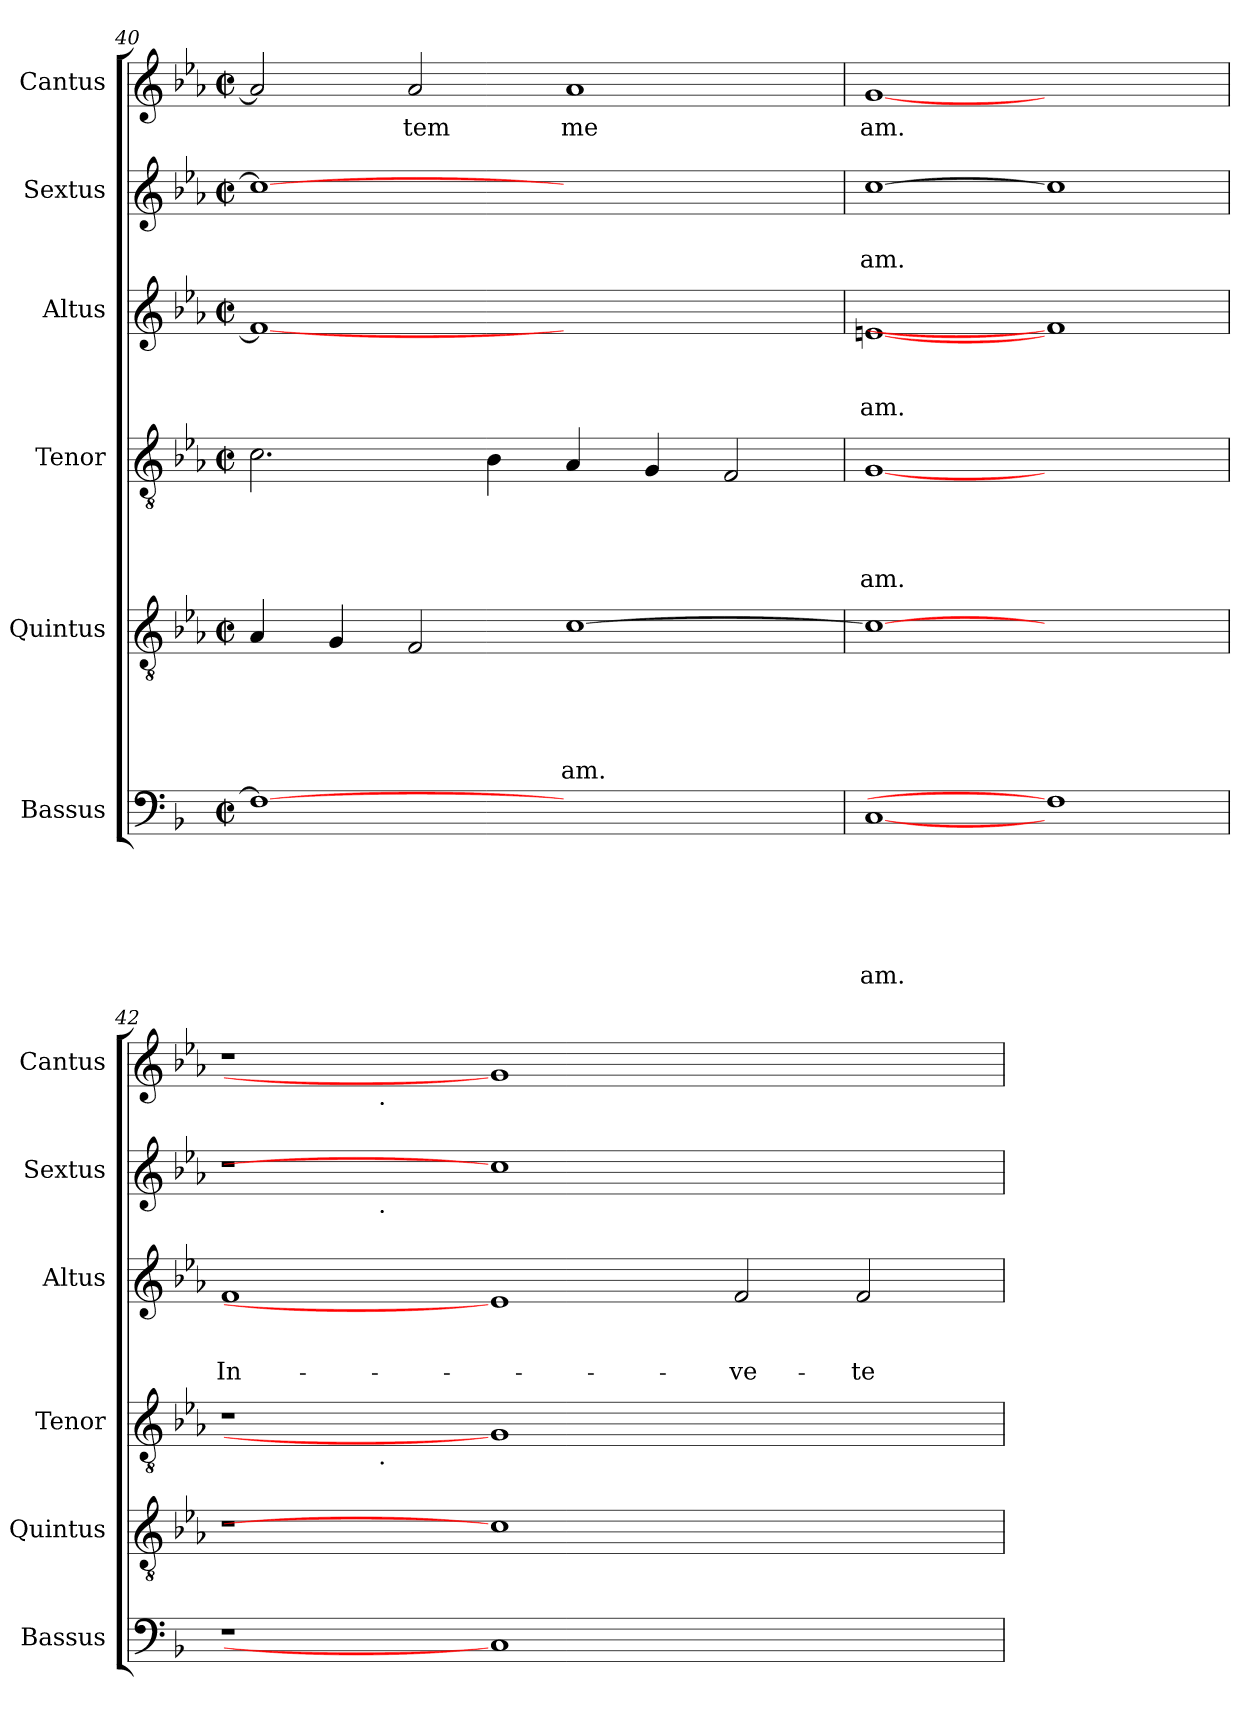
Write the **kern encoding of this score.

**kern	**text	**text	**text	**text	**text	**text	**kern	**text	**text	**text	**text	**text	**kern	**text	**text	**text	**text	**kern	**text	**text	**text	**kern	**text	**text	**kern	**text
*part6	*part6	*part6	*part6	*part6	*part6	*part6	*part5	*part5	*part5	*part5	*part5	*part5	*part4	*part4	*part4	*part4	*part4	*part3	*part3	*part3	*part3	*part2	*part2	*part2	*part1	*part1
*staff6	*staff6	*staff6	*staff6	*staff6	*staff6	*staff6	*staff5	*staff5	*staff5	*staff5	*staff5	*staff5	*staff4	*staff4	*staff4	*staff4	*staff4	*staff3	*staff3	*staff3	*staff3	*staff2	*staff2	*staff2	*staff1	*staff1
*I"Bassus	*	*	*	*	*	*	*I"Quintus	*	*	*	*	*	*I"Tenor	*	*	*	*	*I"Altus	*	*	*	*I"Sextus	*	*	*I"Cantus	*
*I'Bassus	*	*	*	*	*	*	*I'Quintus	*	*	*	*	*	*I'Tenor	*	*	*	*	*I'Altus	*	*	*	*I'Sextus	*	*	*I'Cantus	*
*clefF4	*	*	*	*	*	*	*clefGv2	*	*	*	*	*	*clefGv2	*	*	*	*	*clefG2	*	*	*	*clefG2	*	*	*clefG2	*
*k[b-]	*	*	*	*	*	*	*k[b-e-a-]	*	*	*	*	*	*k[b-e-a-]	*	*	*	*	*k[b-e-a-]	*	*	*	*k[b-e-a-]	*	*	*k[b-e-a-]	*
*F:	*	*	*	*	*	*	*E-:	*	*	*	*	*	*E-:	*	*	*	*	*E-:	*	*	*	*E-:	*	*	*E-:	*
*M2/2	*	*	*	*	*	*	*M2/2	*	*	*	*	*	*M2/2	*	*	*	*	*M2/2	*	*	*	*M2/2	*	*	*M2/2	*
*met(c|)	*	*	*	*	*	*	*met(c|)	*	*	*	*	*	*met(c|)	*	*	*	*	*met(c|)	*	*	*	*met(c|)	*	*	*met(c|)	*
=40	=40	=40	=40	=40	=40	=40	=40	=40	=40	=40	=40	=40	=40	=40	=40	=40	=40	=40	=40	=40	=40	=40	=40	=40	=40	=40
1F_	.	.	.	.	.	.	4A-/	.	.	.	.	.	2.c\	.	.	.	.	1f_	.	.	.	1cc_	.	.	2a-/]	.
.	.	.	.	.	.	.	4G/	.	.	.	.	.	.	.	.	.	.	.	.	.	.	.	.	.	.	.
!	!	!	!	!	!	!	!	!	!	!	!	!	!	!	!	!	!	!	!	!	!	!	!	!	!	!LO:LY:b
.	.	.	.	.	.	.	2F/	.	.	.	.	.	.	.	.	.	.	.	.	.	.	.	.	.	2a-/	tem
.	.	.	.	.	.	.	.	.	.	.	.	.	4B-\	.	.	.	.	.	.	.	.	.	.	.	.	.
!	!	!	!	!	!	!	!	!	!	!	!	!LO:LY:b	!	!	!	!	!	!	!	!	!	!	!	!	!	!LO:LY:b
1ryy	.	.	.	.	.	.	[>1c	.	.	.	.	am.	4A-/	.	.	.	.	1ryy	.	.	.	1ryy	.	.	1a-	me
.	.	.	.	.	.	.	.	.	.	.	.	.	4G/	.	.	.	.	.	.	.	.	.	.	.	.	.
.	.	.	.	.	.	.	.	.	.	.	.	.	2F/	.	.	.	.	.	.	.	.	.	.	.	.	.
=41	=41	=41	=41	=41	=41	=41	=41	=41	=41	=41	=41	=41	=41	=41	=41	=41	=41	=41	=41	=41	=41	=41	=41	=41	=41	=41
!	!	!	!	!	!	!LO:LY:b	!	!	!	!	!	!	!	!	!	!	!LO:LY:b	!	!	!	!LO:LY:b	!	!	!LO:LY:b	!	!LO:LY:b
[1C	.	.	.	.	.	am.	1c_	.	.	.	.	.	[1G	.	.	.	am.	[1en	.	.	am.	[1cc	.	am.	[1g	am.
1F]	.	.	.	.	.	.	1ryy	.	.	.	.	.	1ryy	.	.	.	.	1f]	.	.	.	1cc]	.	.	1ryy	.
!!LO:LB:g=z
=42!	=42!	=42!	=42!	=42!	=42!	=42!	=42!	=42!	=42!	=42!	=42!	=42!	=42!	=42!	=42!	=42!	=42!	=42!	=42!	=42!	=42!	=42!	=42!	=42!	=42!	=42!
!	!	!	!	!	!	!	!	!	!	!	!	!	!	!	!	!	!	!	!	!	!LO:LY:b	!	!	!	!	!
*	*	*	*	*	*	*	*	*	*	*	*	*	*^	*	*	*	*	*	*	*	*	*^	*	*	*^	*
1r	.	.	.	.	.	.	1r	.	.	.	.	.	1r	2ryy	.	.	.	.	1f	.	.	In-	1r	2ryy	.	.	1r	2ryy	.
.	.	.	.	.	.	.	.	.	.	.	.	.	.	16ryy	.	.	.	.	.	.	.	.	.	16ryy	.	.	.	16ryy	.
!	!	!	!	!	!	!	!	!	!	!	!	!	!	!	!	!	!	!	!	!	!	!	!	!	!	!	!	!LO:TX:b:t=.	!
!	!	!	!	!	!	!	!	!	!	!	!	!	!	!	!	!	!	!	!	!	!	!	!	!LO:TX:b:t=.	!	!	!	!	!
!	!	!	!	!	!	!	!	!	!	!	!	!	!	!LO:TX:b:t=.	!	!	!	!	!	!	!	!	!	!	!	!	!	!	!
.	.	.	.	.	.	.	.	.	.	.	.	.	.	1ryy	.	.	.	.	.	.	.	.	.	1ryy	.	.	.	1ryy	.
1C]	.	.	.	.	.	.	1c]	.	.	.	.	.	1G]	.	.	.	.	.	1e]	.	.	.	1cc]	.	.	.	1g]	.	.
.	.	.	.	.	.	.	.	.	.	.	.	.	.	1ryy	.	.	.	.	.	.	.	.	.	1ryy	.	.	.	1ryy	.
!	!	!	!	!	!	!	!	!	!	!	!	!	!	!	!	!	!	!	!	!	!	!LO:LY:b	!	!	!	!	!	!	!
1ryy	.	.	.	.	.	.	1ryy	.	.	.	.	.	1ryy	.	.	.	.	.	2f/	.	.	-ve-	1ryy	.	.	.	1ryy	.	.
!	!	!	!	!	!	!	!	!	!	!	!	!	!	!	!	!	!	!	!	!	!	!LO:LY:b	!	!	!	!	!	!	!
.	.	.	.	.	.	.	.	.	.	.	.	.	.	.	.	.	.	.	2f/	.	.	-te-	.	.	.	.	.	.	.
.	.	.	.	.	.	.	.	.	.	.	.	.	.	4..ryy	.	.	.	.	.	.	.	.	.	4..ryy	.	.	.	4..ryy	.
*	*	*	*	*	*	*	*	*	*	*	*	*	*	*	*	*	*	*	*	*	*	*	*v	*v	*	*	*	*	*
*	*	*	*	*	*	*	*	*	*	*	*	*	*v	*v	*	*	*	*	*	*	*	*	*	*	*	*v	*v	*
=	=	=	=	=	=	=	=	=	=	=	=	=	=	=	=	=	=	=	=	=	=	=	=	=	=	=
*-	*-	*-	*-	*-	*-	*-	*-	*-	*-	*-	*-	*-	*-	*-	*-	*-	*-	*-	*-	*-	*-	*-	*-	*-	*-	*-
